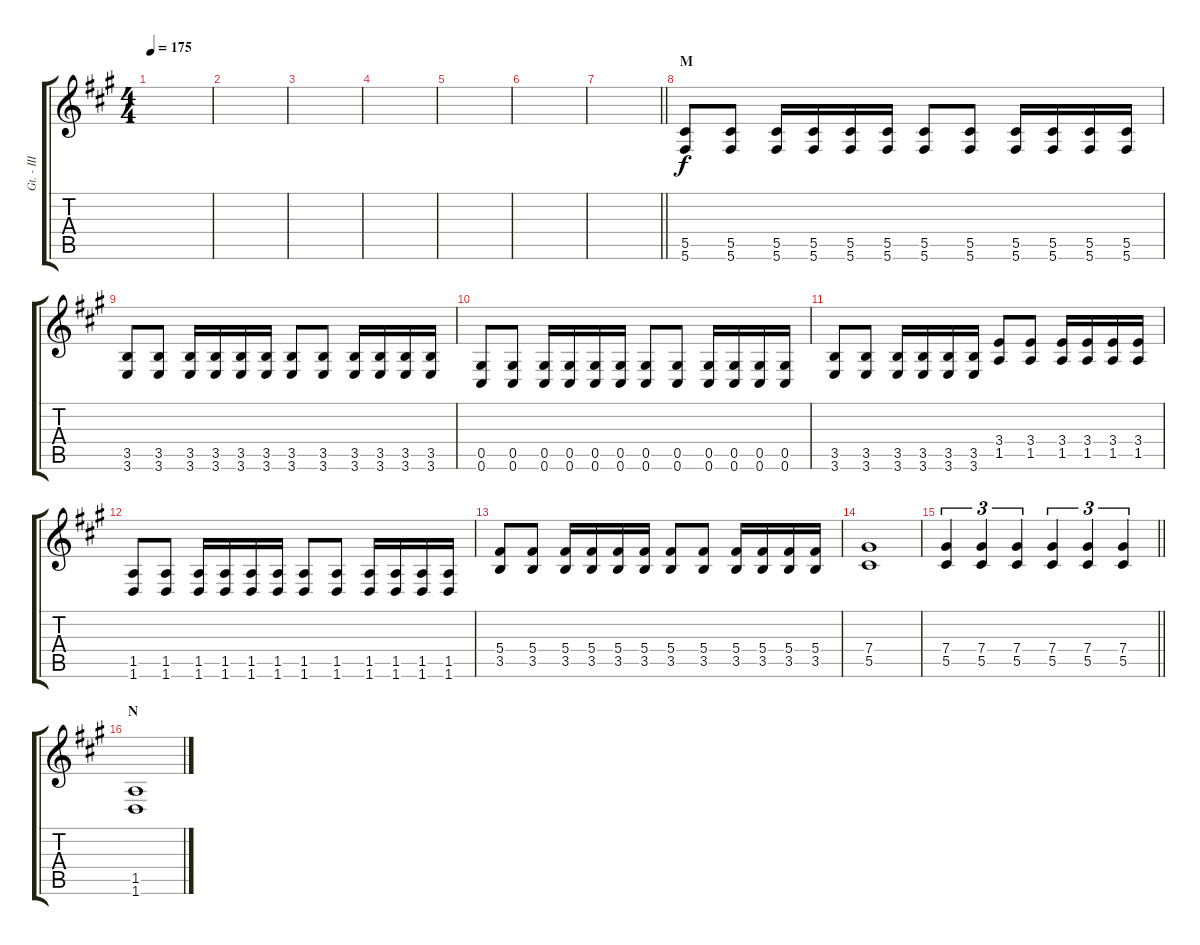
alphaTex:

\track ("Gt. - III" "Gt. - III") {instrument distortionguitar}
\staff {score tabs}
\tuning (Eb4 Bb3 Gb3 Db3 Ab2 Db2) {hide}
\ts (4 4)
\tempo 175
\clef g2
\ks f#minor
|
|
|
|
|
|
\barLineRight lightlight
|
\section ("" "M")
(5.5 5.6).8 (5.5 5.6).8 (5.5 5.6).16 (5.5 5.6).16 (5.5 5.6).16 (5.5 5.6).16 (5.5 5.6).8 (5.5 5.6).8 (5.5 5.6).16 (5.5 5.6).16 (5.5 5.6).16 (5.5 5.6).16 |
(3.5 3.6).8 (3.5 3.6).8 (3.5 3.6).16 (3.5 3.6).16 (3.5 3.6).16 (3.5 3.6).16 (3.5 3.6).8 (3.5 3.6).8 (3.5 3.6).16 (3.5 3.6).16 (3.5 3.6).16 (3.5 3.6).16 |
(0.5 0.6).8 (0.5 0.6).8 (0.5 0.6).16 (0.5 0.6).16 (0.5 0.6).16 (0.5 0.6).16 (0.5 0.6).8 (0.5 0.6).8 (0.5 0.6).16 (0.5 0.6).16 (0.5 0.6).16 (0.5 0.6).16 |
(3.5 3.6).8 (3.5 3.6).8 (3.5 3.6).16 (3.5 3.6).16 (3.5 3.6).16 (3.5 3.6).16 (3.4 1.5).8 (3.4 1.5).8 (3.4 1.5).16 (3.4 1.5).16 (3.4 1.5).16 (3.4 1.5).16 |
(1.5 1.6).8 (1.5 1.6).8 (1.5 1.6).16 (1.5 1.6).16 (1.5 1.6).16 (1.5 1.6).16 (1.5 1.6).8 (1.5 1.6).8 (1.5 1.6).16 (1.5 1.6).16 (1.5 1.6).16 (1.5 1.6).16 |
(5.4 3.5).8 (5.4 3.5).8 (5.4 3.5).16 (5.4 3.5).16 (5.4 3.5).16 (5.4 3.5).16 (5.4 3.5).8 (5.4 3.5).8 (5.4 3.5).16 (5.4 3.5).16 (5.4 3.5).16 (5.4 3.5).16 |
(7.4 5.5).1 |
\barLineRight lightlight
(7.4 5.5).4{tu (3 2)} (7.4 5.5).4{tu (3 2)} (7.4 5.5).4{tu (3 2)} (7.4 5.5).4{tu (3 2)} (7.4 5.5).4{tu (3 2)} (7.4 5.5).4{tu (3 2)} |
\section ("" "N")
(1.5 1.6).1
